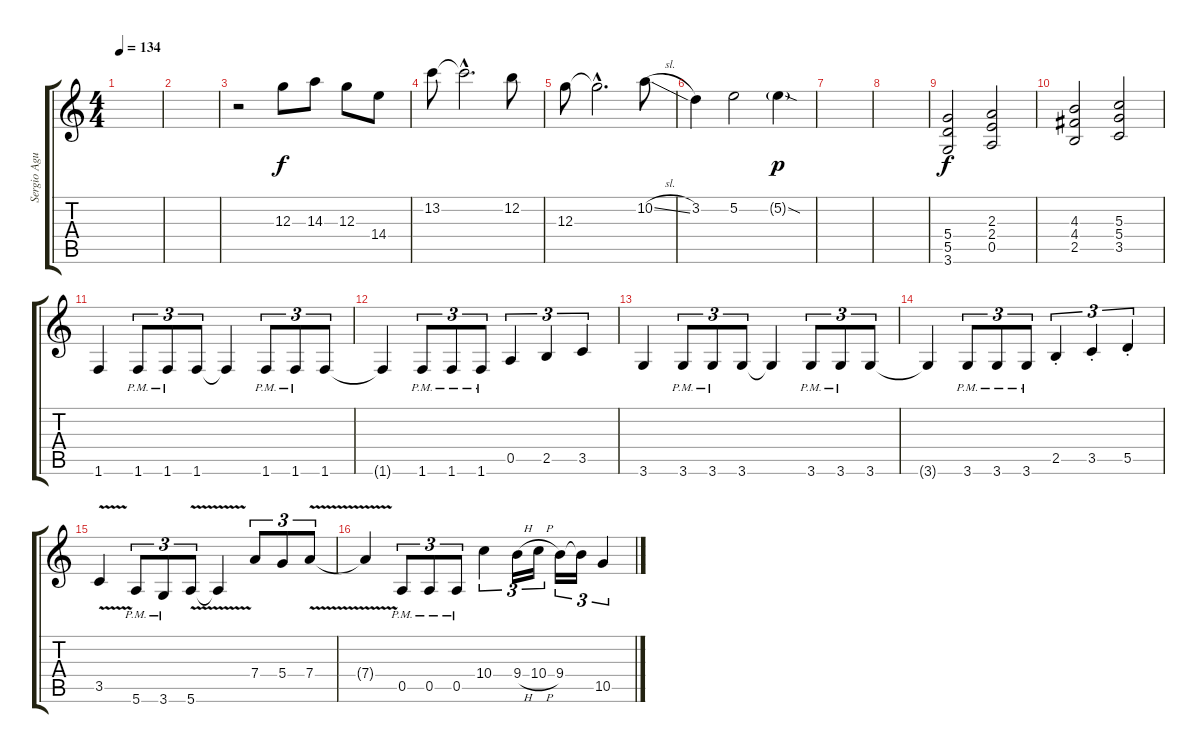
\track ("Sergio Aguilar" "Sergio Agu") {instrument distortionguitar}
\staff {score tabs}
\tuning (E4 B3 G3 D3 A2 E2) {hide}
\ts (4 4)
\tempo 134
\clef g2
\ks c
|
|
r.2 12.3.8{dy f} 14.3.8 12.3.8 14.4.8 |
13.2.8 13.2{hac t}.2{d} 12.2.8 |
12.3.8 12.3{hac t}.2{d} 10.2{sl}.8 |
3.2.4 5.2.2 5.2{sod g}.4{dy p} |
|
|
(5.4 5.5 3.6).2{dy f} (2.3 2.4 0.5).2 |
(4.3 4.4 2.5).2 (5.3 5.4 3.5).2 |
1.6.4 1.6{pm}.8{tu (3 2)} 1.6{pm}.8{tu (3 2)} 1.6.8{tu (3 2)} 1.6{t}.4 1.6{pm}.8{tu (3 2)} 1.6{pm}.8{tu (3 2)} 1.6.8{tu (3 2)} |
1.6{t}.4 1.6{pm}.8{tu (3 2)} 1.6{pm}.8{tu (3 2)} 1.6{pm}.8{tu (3 2)} 0.5.4{tu (3 2)} 2.5.4{tu (3 2)} 3.5.4{tu (3 2)} |
3.6.4 3.6{pm}.8{tu (3 2)} 3.6{pm}.8{tu (3 2)} 3.6.8{tu (3 2)} 3.6{t}.4 3.6{pm}.8{tu (3 2)} 3.6{pm}.8{tu (3 2)} 3.6.8{tu (3 2)} |
3.6{t}.4 3.6{pm}.8{tu (3 2)} 3.6{pm}.8{tu (3 2)} 3.6{pm}.8{tu (3 2)} 2.5{st}.4{tu (3 2)} 3.5{st}.4{tu (3 2)} 5.5{st}.4{tu (3 2)} |
3.5{v}.4 5.6{pm}.8{tu (3 2)} 3.6{pm}.8{tu (3 2)} 5.6{v}.8{tu (3 2)} 5.6{t}.4 7.4.8{tu (3 2)} 5.4.8{tu (3 2)} 7.4{v}.8{tu (3 2)} |
7.4{t}.4 0.5{pm}.8{tu (3 2)} 0.5{pm}.8{tu (3 2)} 0.5{pm}.8{tu (3 2)} 10.4.4{tu (3 2)} 9.4{h}.16{tu (3 2)} 10.4{h}.16{tu (3 2)} 9.4.16{tu (3 2)} 9.4{t}.16{tu (3 2)} 10.5.4{tu (3 2)}
